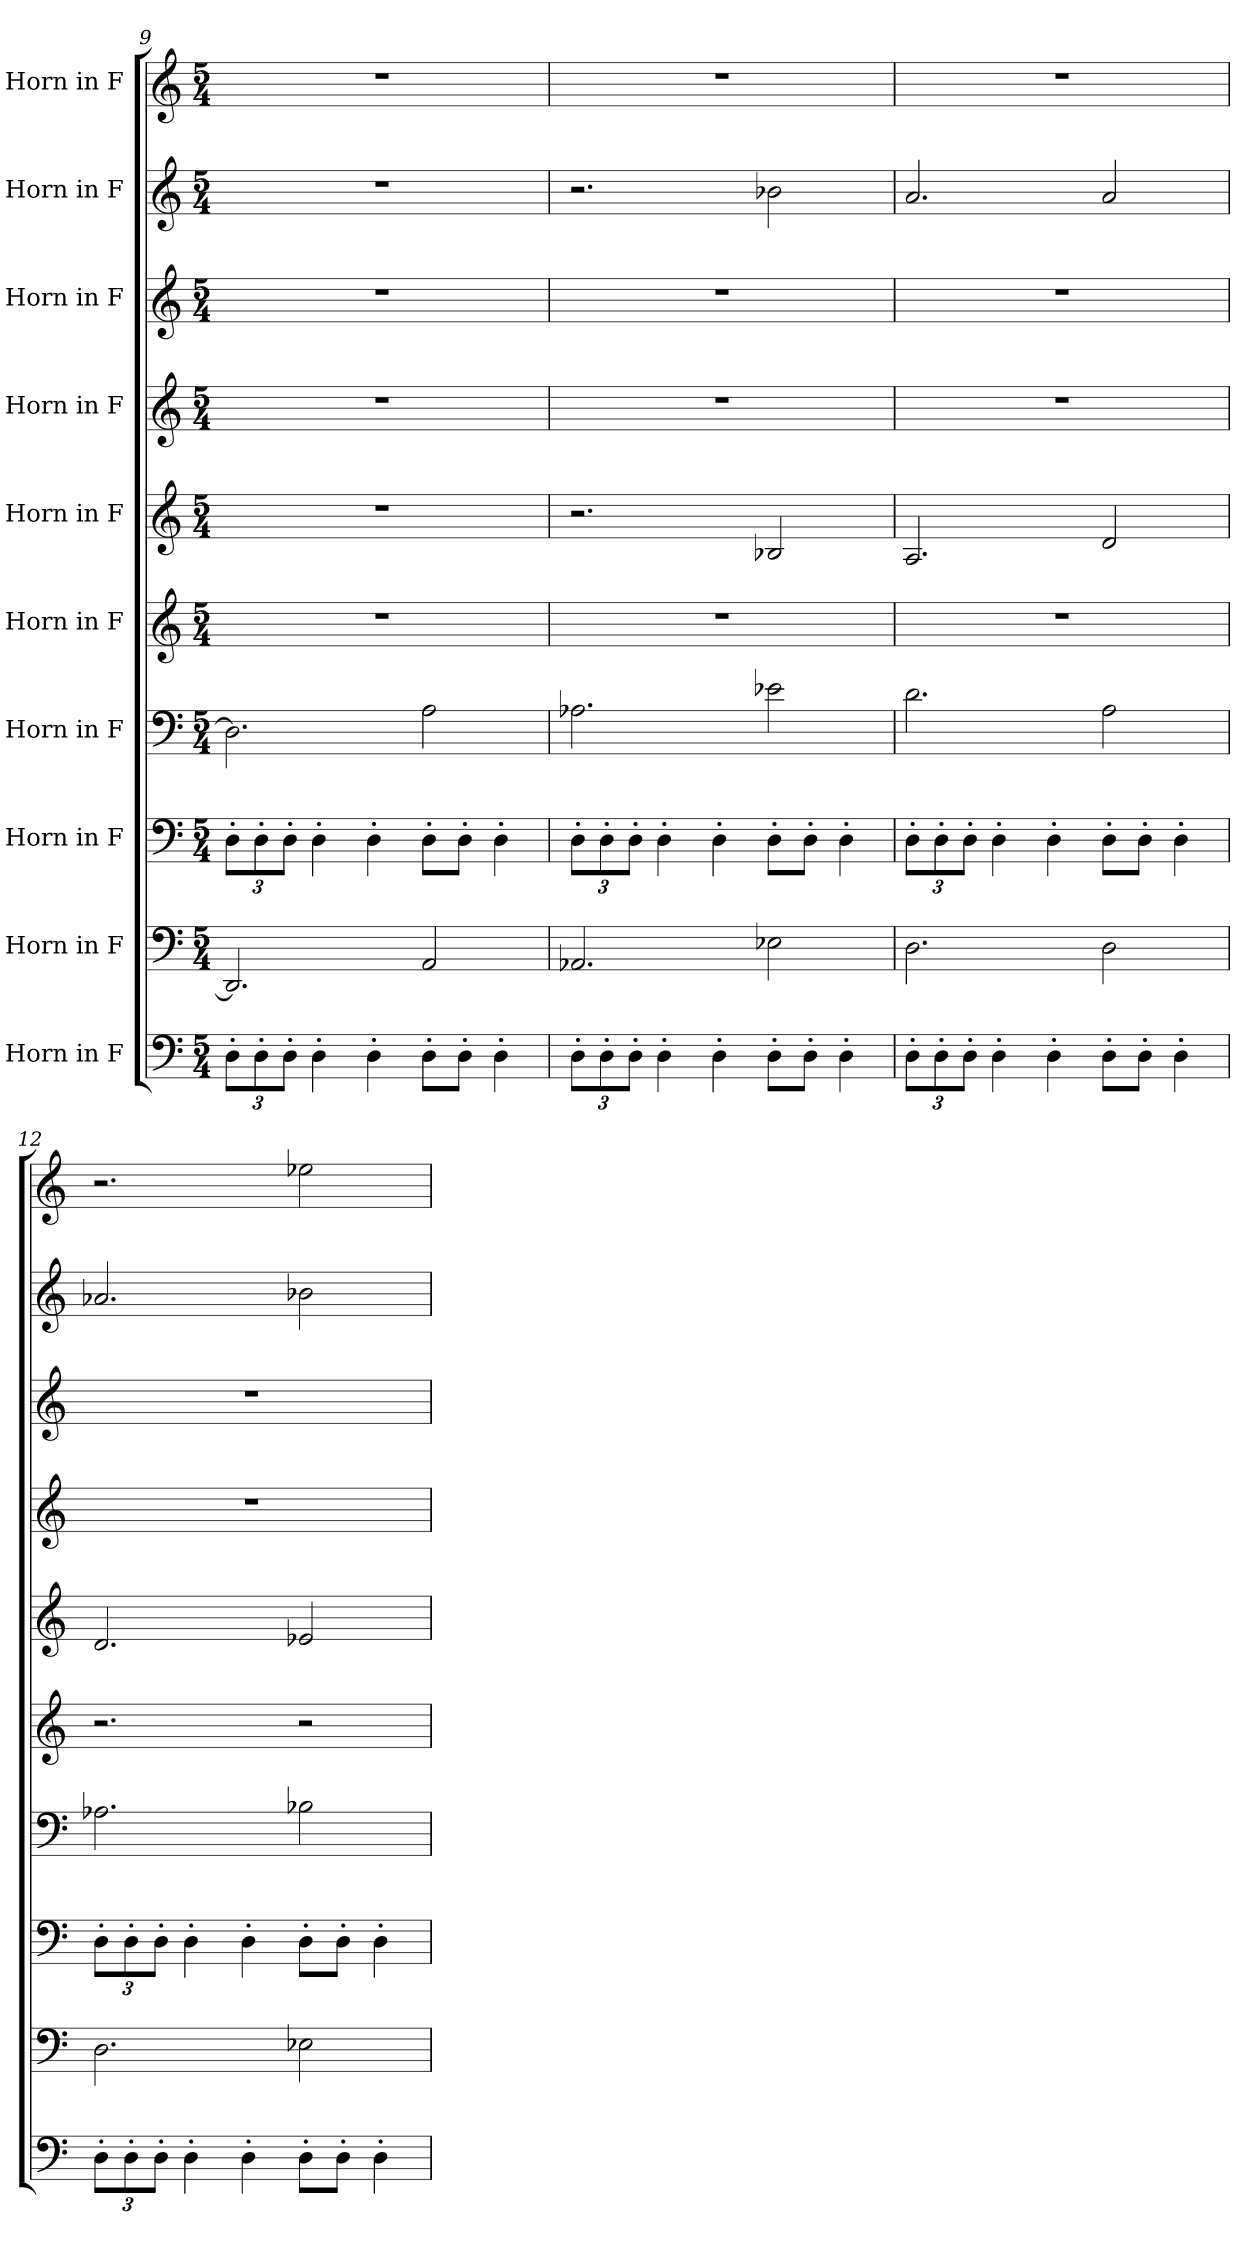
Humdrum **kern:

**kern	**kern	**kern	**kern	**kern	**kern	**kern	**kern	**kern	**kern
*part10	*part9	*part8	*part7	*part6	*part5	*part4	*part3	*part2	*part1
*staff10	*staff9	*staff8	*staff7	*staff6	*staff5	*staff4	*staff3	*staff2	*staff1
*I"Horn in F	*I"Horn in F	*I"Horn in F	*I"Horn in F	*I"Horn in F	*I"Horn in F	*I"Horn in F	*I"Horn in F	*I"Horn in F	*I"Horn in F
*clefF4	*clefF4	*clefF4	*clefF4	*clefG2	*clefG2	*clefG2	*clefG2	*clefG2	*clefG2
*ITrd4c7	*ITrd4c7	*ITrd4c7	*ITrd4c7	*ITrd4c7	*ITrd4c7	*ITrd4c7	*ITrd4c7	*ITrd4c7	*ITrd4c7
*k[b-]	*k[b-]	*k[b-]	*k[b-]	*k[b-]	*k[b-]	*k[b-]	*k[b-]	*k[b-]	*k[b-]
*M5/4	*M5/4	*M5/4	*M5/4	*M5/4	*M5/4	*M5/4	*M5/4	*M5/4	*M5/4
*Xbrackettup	*	*Xbrackettup	*	*	*	*	*	*	*
=9	=9	=9	=9	=9	=9	=9	=9	=9	=9
12GG'\L	2.GGG/]	12GG'\L	2.GG\]	4%5r	4%5r	4%5r	4%5r	4%5r	4%5r
12GG'\	.	12GG'\	.	.	.	.	.	.	.
12GG'\J	.	12GG'\J	.	.	.	.	.	.	.
4GG'\	.	4GG'\	.	.	.	.	.	.	.
4GG'\	.	4GG'\	.	.	.	.	.	.	.
8GG'\L	2DD/	8GG'\L	2D\	.	.	.	.	.	.
8GG'\J	.	8GG'\J	.	.	.	.	.	.	.
4GG'\	.	4GG'\	.	.	.	.	.	.	.
!!LO:LB:g=z
=10	=10	=10	=10	=10	=10	=10	=10	=10	=10
12GG'\L	2.DD-X/	12GG'\L	2.D-X\	4%5r	2.r	4%5r	4%5r	2.r	4%5r
12GG'\	.	12GG'\	.	.	.	.	.	.	.
12GG'\J	.	12GG'\J	.	.	.	.	.	.	.
4GG'\	.	4GG'\	.	.	.	.	.	.	.
4GG'\	.	4GG'\	.	.	.	.	.	.	.
8GG'\L	2AA-X\	8GG'\L	2A-X\	.	2E-X/	.	.	2e-X\	.
8GG'\J	.	8GG'\J	.	.	.	.	.	.	.
4GG'\	.	4GG'\	.	.	.	.	.	.	.
=11	=11	=11	=11	=11	=11	=11	=11	=11	=11
12GG'\L	2.GG\	12GG'\L	2.G\	4%5r	2.D/	4%5r	4%5r	2.d/	4%5r
12GG'\	.	12GG'\	.	.	.	.	.	.	.
12GG'\J	.	12GG'\J	.	.	.	.	.	.	.
4GG'\	.	4GG'\	.	.	.	.	.	.	.
4GG'\	.	4GG'\	.	.	.	.	.	.	.
8GG'\L	2GG\	8GG'\L	2D\	.	2G/	.	.	2d/	.
8GG'\J	.	8GG'\J	.	.	.	.	.	.	.
4GG'\	.	4GG'\	.	.	.	.	.	.	.
=12	=12	=12	=12	=12	=12	=12	=12	=12	=12
12GG'\L	2.GG\	12GG'\L	2.D-X\	2.r	2.G/	4%5r	4%5r	2.d-X/	2.r
12GG'\	.	12GG'\	.	.	.	.	.	.	.
12GG'\J	.	12GG'\J	.	.	.	.	.	.	.
4GG'\	.	4GG'\	.	.	.	.	.	.	.
4GG'\	.	4GG'\	.	.	.	.	.	.	.
8GG'\L	2AA-X\	8GG'\L	2E-X\	2r	2A-X/	.	.	2e-X\	2a-X\
8GG'\J	.	8GG'\J	.	.	.	.	.	.	.
4GG'\	.	4GG'\	.	.	.	.	.	.	.
=	=	=	=	=	=	=	=	=	=
*-	*-	*-	*-	*-	*-	*-	*-	*-	*-
